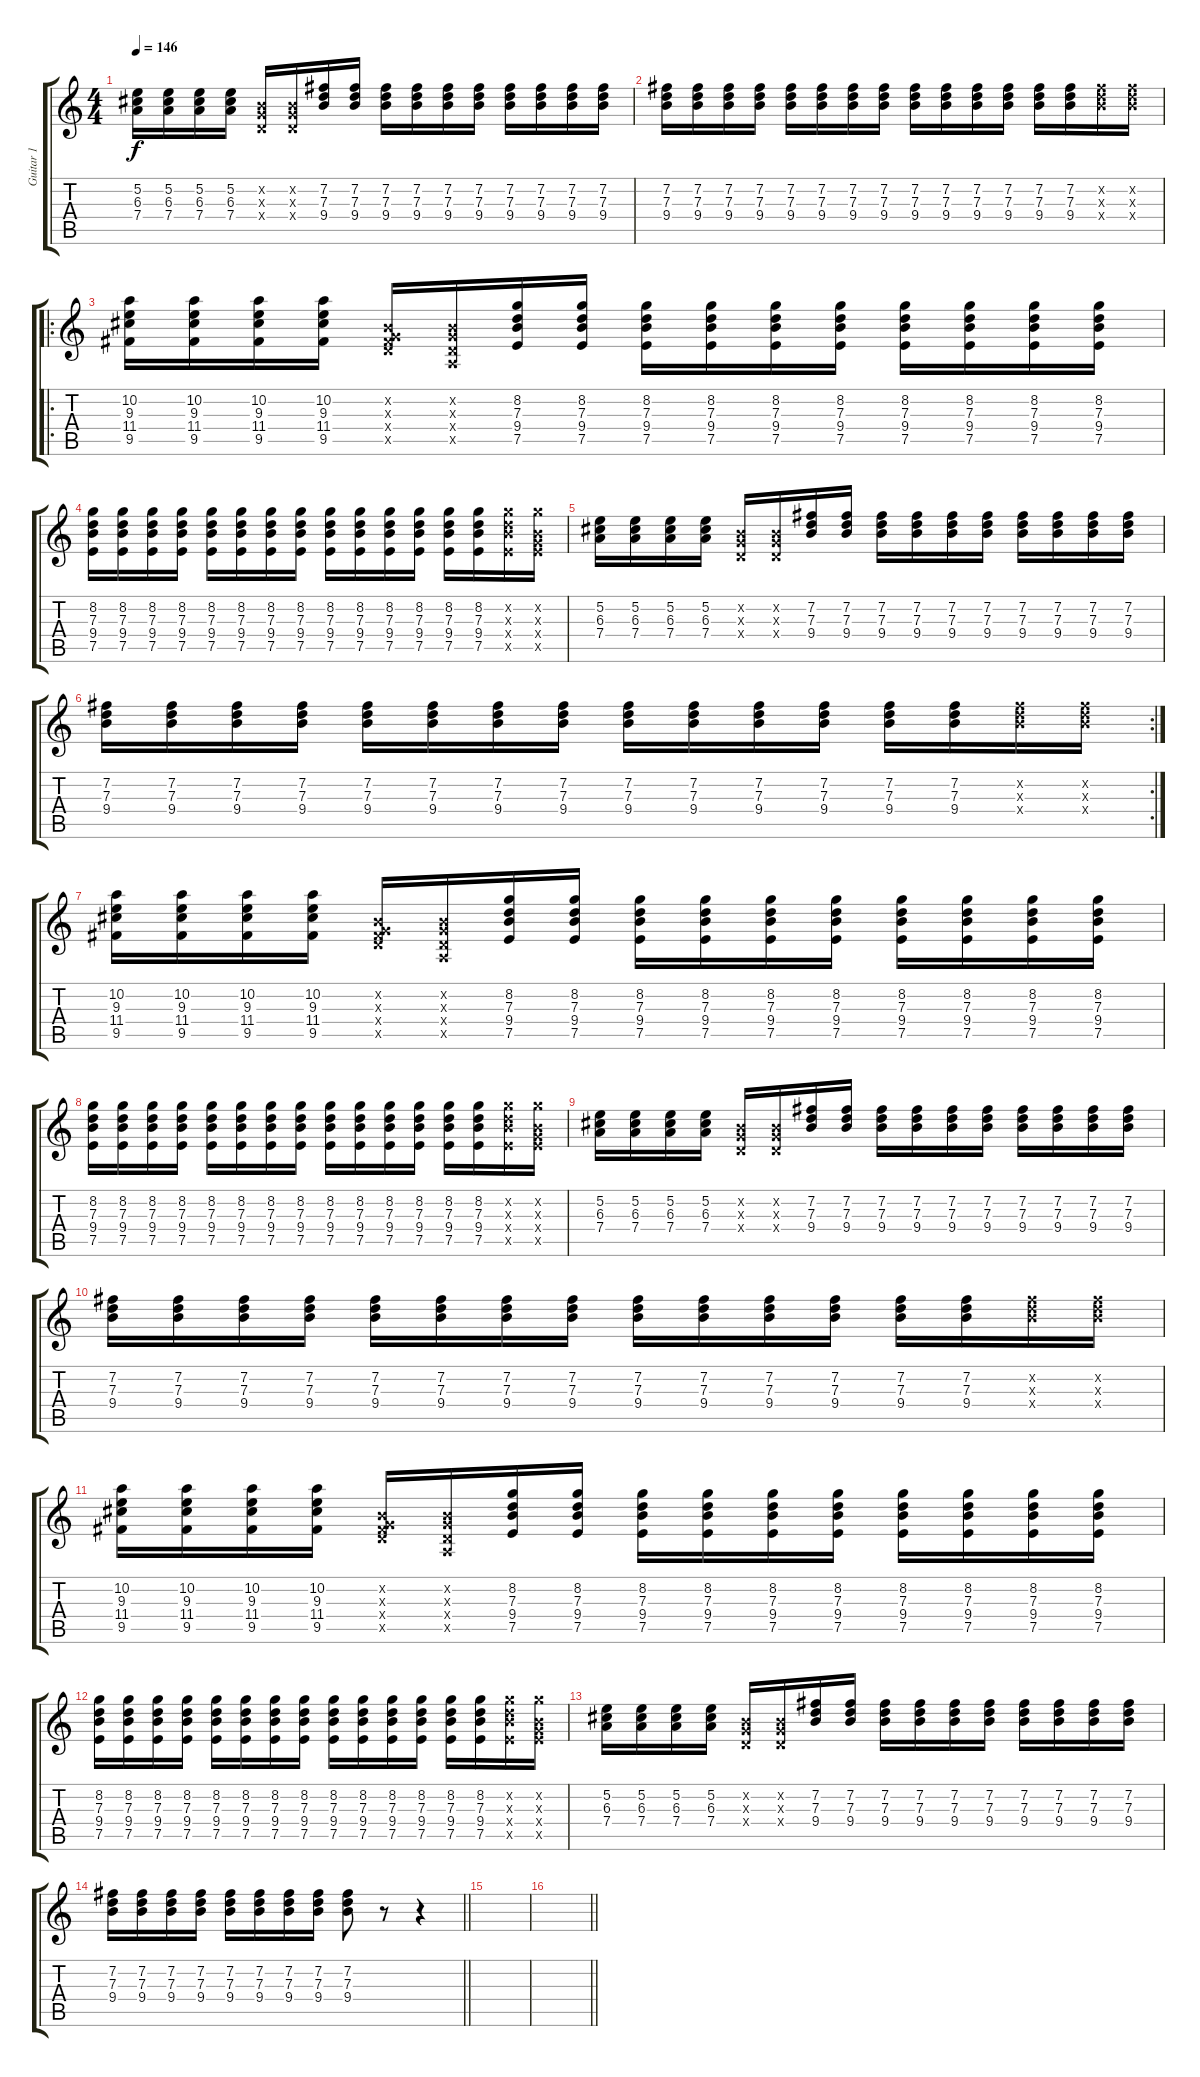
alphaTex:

\track ("Guitar 1" "Guitar 1") {instrument electricguitarjazz}
\staff {score tabs}
\tuning (E4 B3 G3 D3 A2 E2) {hide}
\ts (4 4)
\tempo 146
\clef g2
\ks c
(5.2 6.3 7.4).16{dy f} (5.2 6.3 7.4).16 (5.2 6.3 7.4).16 (5.2 6.3 7.4).16 (0.2{x} 0.3{x} 0.4{x}).16 (0.2{x} 0.3{x} 0.4{x}).16 (7.2 7.3 9.4).16 (7.2 7.3 9.4).16 (7.2 7.3 9.4).16 (7.2 7.3 9.4).16 (7.2 7.3 9.4).16 (7.2 7.3 9.4).16 (7.2 7.3 9.4).16 (7.2 7.3 9.4).16 (7.2 7.3 9.4).16 (7.2 7.3 9.4).16 |
(7.2 7.3 9.4).16 (7.2 7.3 9.4).16 (7.2 7.3 9.4).16 (7.2 7.3 9.4).16 (7.2 7.3 9.4).16 (7.2 7.3 9.4).16 (7.2 7.3 9.4).16 (7.2 7.3 9.4).16 (7.2 7.3 9.4).16 (7.2 7.3 9.4).16 (7.2 7.3 9.4).16 (7.2 7.3 9.4).16 (7.2 7.3 9.4).16 (7.2 7.3 9.4).16 (7.2{x} 7.3{x} 9.4{x}).16 (7.2{x} 7.3{x} 9.4{x}).16 |
\ro
(10.2 9.3 11.4 9.5).16 (10.2 9.3 11.4 9.5).16 (10.2 9.3 11.4 9.5).16 (10.2 9.3 11.4 9.5).16 (0.2{x} 0.3{x} 0.4{x} 9.5{x}).16 (0.2{x} 0.3{x} 0.4{x} 0.5{x}).16 (8.2 7.3 9.4 7.5).16 (8.2 7.3 9.4 7.5).16 (8.2 7.3 9.4 7.5).16 (8.2 7.3 9.4 7.5).16 (8.2 7.3 9.4 7.5).16 (8.2 7.3 9.4 7.5).16 (8.2 7.3 9.4 7.5).16 (8.2 7.3 9.4 7.5).16 (8.2 7.3 9.4 7.5).16 (8.2 7.3 9.4 7.5).16 |
(8.2 7.3 9.4 7.5).16 (8.2 7.3 9.4 7.5).16 (8.2 7.3 9.4 7.5).16 (8.2 7.3 9.4 7.5).16 (8.2 7.3 9.4 7.5).16 (8.2 7.3 9.4 7.5).16 (8.2 7.3 9.4 7.5).16 (8.2 7.3 9.4 7.5).16 (8.2 7.3 9.4 7.5).16 (8.2 7.3 9.4 7.5).16 (8.2 7.3 9.4 7.5).16 (8.2 7.3 9.4 7.5).16 (8.2 7.3 9.4 7.5).16 (8.2 7.3 9.4 7.5).16 (8.2{x} 7.3{x} 9.4{x} 7.5{x}).16 (8.2{x} 0.3{x} 9.4{x} 7.5{x}).16 |
(5.2 6.3 7.4).16 (5.2 6.3 7.4).16 (5.2 6.3 7.4).16 (5.2 6.3 7.4).16 (0.2{x} 0.3{x} 0.4{x}).16 (0.2{x} 0.3{x} 0.4{x}).16 (7.2 7.3 9.4).16 (7.2 7.3 9.4).16 (7.2 7.3 9.4).16 (7.2 7.3 9.4).16 (7.2 7.3 9.4).16 (7.2 7.3 9.4).16 (7.2 7.3 9.4).16 (7.2 7.3 9.4).16 (7.2 7.3 9.4).16 (7.2 7.3 9.4).16 |
\rc 2
(7.2 7.3 9.4).16 (7.2 7.3 9.4).16 (7.2 7.3 9.4).16 (7.2 7.3 9.4).16 (7.2 7.3 9.4).16 (7.2 7.3 9.4).16 (7.2 7.3 9.4).16 (7.2 7.3 9.4).16 (7.2 7.3 9.4).16 (7.2 7.3 9.4).16 (7.2 7.3 9.4).16 (7.2 7.3 9.4).16 (7.2 7.3 9.4).16 (7.2 7.3 9.4).16 (7.2{x} 7.3{x} 9.4{x}).16 (7.2{x} 7.3{x} 9.4{x}).16 |
(10.2 9.3 11.4 9.5).16 (10.2 9.3 11.4 9.5).16 (10.2 9.3 11.4 9.5).16 (10.2 9.3 11.4 9.5).16 (0.2{x} 0.3{x} 0.4{x} 9.5{x}).16 (0.2{x} 0.3{x} 0.4{x} 0.5{x}).16 (8.2 7.3 9.4 7.5).16 (8.2 7.3 9.4 7.5).16 (8.2 7.3 9.4 7.5).16 (8.2 7.3 9.4 7.5).16 (8.2 7.3 9.4 7.5).16 (8.2 7.3 9.4 7.5).16 (8.2 7.3 9.4 7.5).16 (8.2 7.3 9.4 7.5).16 (8.2 7.3 9.4 7.5).16 (8.2 7.3 9.4 7.5).16 |
(8.2 7.3 9.4 7.5).16 (8.2 7.3 9.4 7.5).16 (8.2 7.3 9.4 7.5).16 (8.2 7.3 9.4 7.5).16 (8.2 7.3 9.4 7.5).16 (8.2 7.3 9.4 7.5).16 (8.2 7.3 9.4 7.5).16 (8.2 7.3 9.4 7.5).16 (8.2 7.3 9.4 7.5).16 (8.2 7.3 9.4 7.5).16 (8.2 7.3 9.4 7.5).16 (8.2 7.3 9.4 7.5).16 (8.2 7.3 9.4 7.5).16 (8.2 7.3 9.4 7.5).16 (8.2{x} 7.3{x} 9.4{x} 7.5{x}).16 (8.2{x} 0.3{x} 9.4{x} 7.5{x}).16 |
(5.2 6.3 7.4).16 (5.2 6.3 7.4).16 (5.2 6.3 7.4).16 (5.2 6.3 7.4).16 (0.2{x} 0.3{x} 0.4{x}).16 (0.2{x} 0.3{x} 0.4{x}).16 (7.2 7.3 9.4).16 (7.2 7.3 9.4).16 (7.2 7.3 9.4).16 (7.2 7.3 9.4).16 (7.2 7.3 9.4).16 (7.2 7.3 9.4).16 (7.2 7.3 9.4).16 (7.2 7.3 9.4).16 (7.2 7.3 9.4).16 (7.2 7.3 9.4).16 |
(7.2 7.3 9.4).16 (7.2 7.3 9.4).16 (7.2 7.3 9.4).16 (7.2 7.3 9.4).16 (7.2 7.3 9.4).16 (7.2 7.3 9.4).16 (7.2 7.3 9.4).16 (7.2 7.3 9.4).16 (7.2 7.3 9.4).16 (7.2 7.3 9.4).16 (7.2 7.3 9.4).16 (7.2 7.3 9.4).16 (7.2 7.3 9.4).16 (7.2 7.3 9.4).16 (7.2{x} 7.3{x} 9.4{x}).16 (7.2{x} 7.3{x} 9.4{x}).16 |
(10.2 9.3 11.4 9.5).16 (10.2 9.3 11.4 9.5).16 (10.2 9.3 11.4 9.5).16 (10.2 9.3 11.4 9.5).16 (0.2{x} 0.3{x} 0.4{x} 9.5{x}).16 (0.2{x} 0.3{x} 0.4{x} 0.5{x}).16 (8.2 7.3 9.4 7.5).16 (8.2 7.3 9.4 7.5).16 (8.2 7.3 9.4 7.5).16 (8.2 7.3 9.4 7.5).16 (8.2 7.3 9.4 7.5).16 (8.2 7.3 9.4 7.5).16 (8.2 7.3 9.4 7.5).16 (8.2 7.3 9.4 7.5).16 (8.2 7.3 9.4 7.5).16 (8.2 7.3 9.4 7.5).16 |
(8.2 7.3 9.4 7.5).16 (8.2 7.3 9.4 7.5).16 (8.2 7.3 9.4 7.5).16 (8.2 7.3 9.4 7.5).16 (8.2 7.3 9.4 7.5).16 (8.2 7.3 9.4 7.5).16 (8.2 7.3 9.4 7.5).16 (8.2 7.3 9.4 7.5).16 (8.2 7.3 9.4 7.5).16 (8.2 7.3 9.4 7.5).16 (8.2 7.3 9.4 7.5).16 (8.2 7.3 9.4 7.5).16 (8.2 7.3 9.4 7.5).16 (8.2 7.3 9.4 7.5).16 (8.2{x} 7.3{x} 9.4{x} 7.5{x}).16 (8.2{x} 0.3{x} 9.4{x} 7.5{x}).16 |
(5.2 6.3 7.4).16 (5.2 6.3 7.4).16 (5.2 6.3 7.4).16 (5.2 6.3 7.4).16 (0.2{x} 0.3{x} 0.4{x}).16 (0.2{x} 0.3{x} 0.4{x}).16 (7.2 7.3 9.4).16 (7.2 7.3 9.4).16 (7.2 7.3 9.4).16 (7.2 7.3 9.4).16 (7.2 7.3 9.4).16 (7.2 7.3 9.4).16 (7.2 7.3 9.4).16 (7.2 7.3 9.4).16 (7.2 7.3 9.4).16 (7.2 7.3 9.4).16 |
\barLineRight lightlight
(7.2 7.3 9.4).16 (7.2 7.3 9.4).16 (7.2 7.3 9.4).16 (7.2 7.3 9.4).16 (7.2 7.3 9.4).16 (7.2 7.3 9.4).16 (7.2 7.3 9.4).16 (7.2 7.3 9.4).16 (7.2 7.3 9.4).8 r.8 r.4 |
|
\barLineRight lightlight
